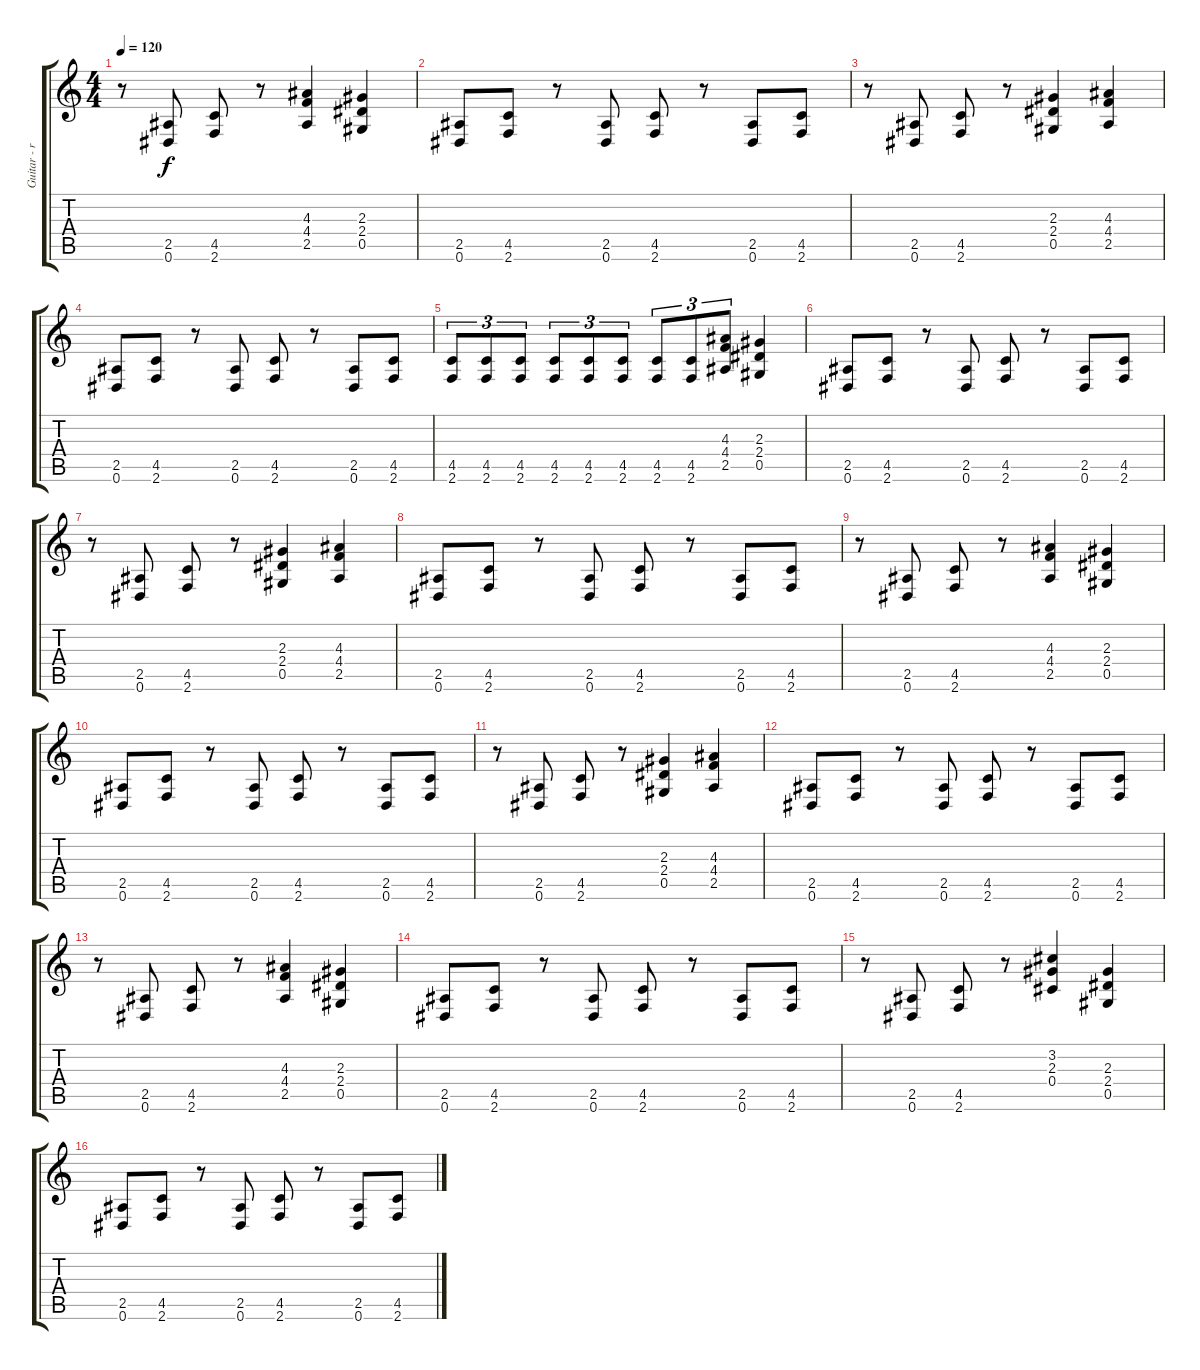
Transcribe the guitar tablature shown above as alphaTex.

\track ("Guitar - rhythm" "Guitar - r") {instrument distortionguitar}
\staff {score tabs}
\tuning (Eb4 Bb3 Gb3 Db3 Ab2 Eb2) {hide}
\ts (4 4)
\tempo 120
\clef g2
\ks c
r.8{dy f} (2.5 0.6).8 (4.5 2.6).8 r.8 (4.3 4.4 2.5).4 (2.3 2.4 0.5).4 |
(2.5 0.6).8 (4.5 2.6).8 r.8 (2.5 0.6).8 (4.5 2.6).8 r.8 (2.5 0.6).8 (4.5 2.6).8 |
r.8 (2.5 0.6).8 (4.5 2.6).8 r.8 (2.3 2.4 0.5).4 (4.3 4.4 2.5).4 |
(2.5 0.6).8 (4.5 2.6).8 r.8 (2.5 0.6).8 (4.5 2.6).8 r.8 (2.5 0.6).8 (4.5 2.6).8 |
(4.5 2.6).8{tu (3 2)} (4.5 2.6).8{tu (3 2)} (4.5 2.6).8{tu (3 2)} (4.5 2.6).8{tu (3 2)} (4.5 2.6).8{tu (3 2)} (4.5 2.6).8{tu (3 2)} (4.5 2.6).8{tu (3 2)} (4.5 2.6).8{tu (3 2)} (4.3 4.4 2.5).8{tu (3 2)} (2.3 2.4 0.5).4 |
(2.5 0.6).8 (4.5 2.6).8 r.8 (2.5 0.6).8 (4.5 2.6).8 r.8 (2.5 0.6).8 (4.5 2.6).8 |
r.8 (2.5 0.6).8 (4.5 2.6).8 r.8 (2.3 2.4 0.5).4 (4.3 4.4 2.5).4 |
(2.5 0.6).8 (4.5 2.6).8 r.8 (2.5 0.6).8 (4.5 2.6).8 r.8 (2.5 0.6).8 (4.5 2.6).8 |
r.8 (2.5 0.6).8 (4.5 2.6).8 r.8 (4.3 4.4 2.5).4 (2.3 2.4 0.5).4 |
(2.5 0.6).8 (4.5 2.6).8 r.8 (2.5 0.6).8 (4.5 2.6).8 r.8 (2.5 0.6).8 (4.5 2.6).8 |
r.8 (2.5 0.6).8 (4.5 2.6).8 r.8 (2.3 2.4 0.5).4 (4.3 4.4 2.5).4 |
(2.5 0.6).8 (4.5 2.6).8 r.8 (2.5 0.6).8 (4.5 2.6).8 r.8 (2.5 0.6).8 (4.5 2.6).8 |
r.8 (2.5 0.6).8 (4.5 2.6).8 r.8 (4.3 4.4 2.5).4 (2.3 2.4 0.5).4 |
(2.5 0.6).8 (4.5 2.6).8 r.8 (2.5 0.6).8 (4.5 2.6).8 r.8 (2.5 0.6).8 (4.5 2.6).8 |
r.8 (2.5 0.6).8 (4.5 2.6).8 r.8 (3.2 2.3 0.4).4 (2.3 2.4 0.5).4 |
(2.5 0.6).8 (4.5 2.6).8 r.8 (2.5 0.6).8 (4.5 2.6).8 r.8 (2.5 0.6).8 (4.5 2.6).8
